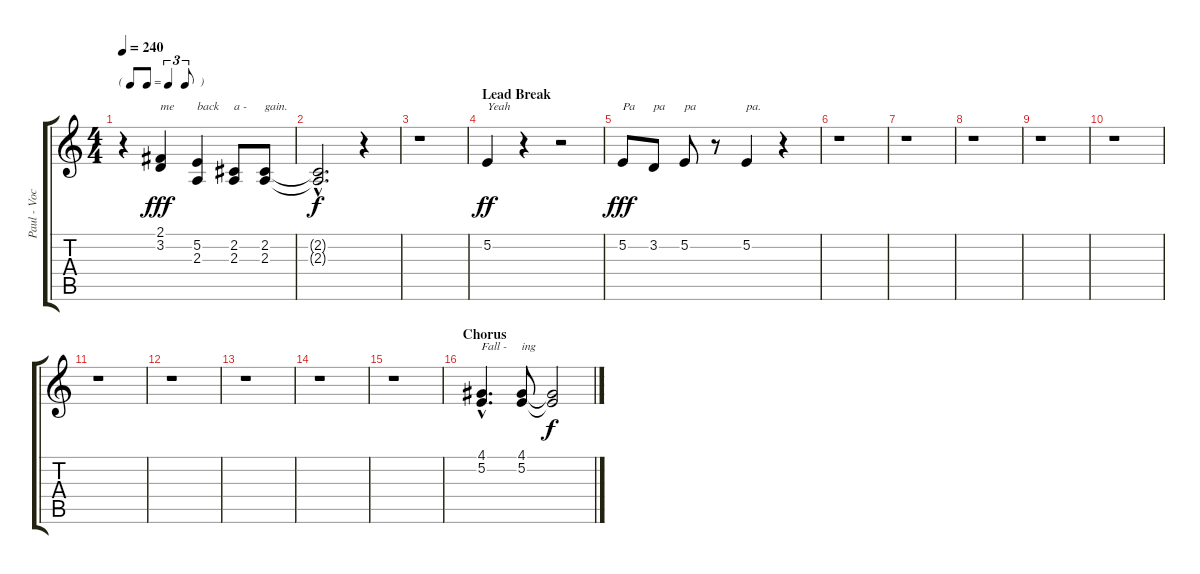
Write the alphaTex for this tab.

\track ("Paul - Vocal" "Paul - Voc") {instrument tenorsax}
\staff {score tabs}
\tuning (E4 B3 G3 D3 A2 E2) {hide}
\ts (4 4)
\tf triplet8th
\tempo 240
\clef g2
\ks c
r.4{dy f} (2.1 3.2).4{txt "me" dy fff} (5.2 2.3).4{txt "back"} (2.2 2.3).8{txt "a -"} (2.2 2.3).8{txt "gain."} |
(2.2{hac t} 2.3{hac t}).2{d dy f} r.4 |
r.1 |
\section ("" "Lead Break")
5.2.4{txt "Yeah" dy ff} r.4 r.2 |
5.2.8{txt "Pa" dy fff} 3.2.8{txt "pa"} 5.2.8{txt "pa"} r.8 5.2.4{txt "pa."} r.4 |
r.1 |
r.1 |
r.1 |
r.1 |
r.1 |
r.1 |
r.1 |
r.1 |
r.1 |
r.1 |
\section ("" "Chorus")
(4.1{hac} 5.2{hac}).4{d txt "Fall -"} (4.1 5.2).8{txt "ing"} (4.1{t} 5.2{t}).2{dy f}
